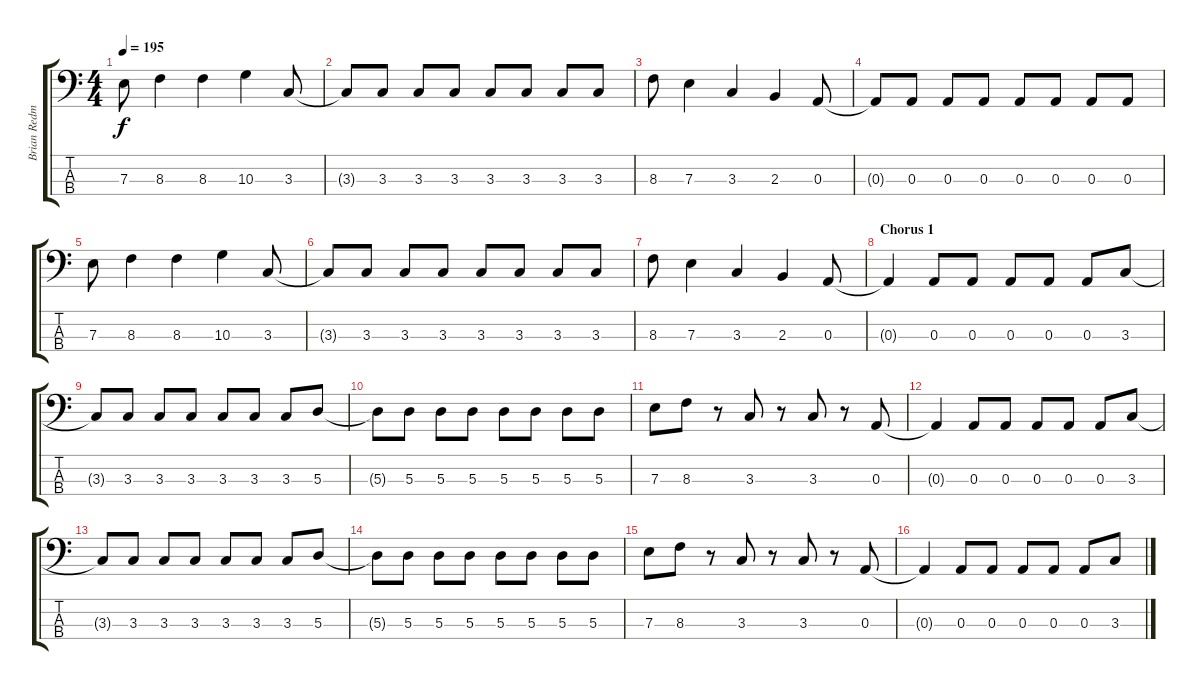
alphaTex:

\track ("Brian Redman" "Brian Redm") {instrument electricbassfinger}
\staff {score tabs}
\tuning (G2 D2 A1 E1) {hide}
\ts (4 4)
\tempo 195
\clef f4
\ks c
7.3.8{dy f} 8.3.4 8.3.4 10.3.4 3.3.8 |
3.3{t}.8 3.3.8 3.3.8 3.3.8 3.3.8 3.3.8 3.3.8 3.3.8 |
8.3.8 7.3.4 3.3.4 2.3.4 0.3.8 |
0.3{t}.8 0.3.8 0.3.8 0.3.8 0.3.8 0.3.8 0.3.8 0.3.8 |
7.3.8 8.3.4 8.3.4 10.3.4 3.3.8 |
3.3{t}.8 3.3.8 3.3.8 3.3.8 3.3.8 3.3.8 3.3.8 3.3.8 |
8.3.8 7.3.4 3.3.4 2.3.4 0.3.8 |
\section ("" "Chorus 1")
0.3{t}.4 0.3.8 0.3.8 0.3.8 0.3.8 0.3.8 3.3.8 |
3.3{t}.8 3.3.8 3.3.8 3.3.8 3.3.8 3.3.8 3.3.8 5.3.8 |
5.3{t}.8 5.3.8 5.3.8 5.3.8 5.3.8 5.3.8 5.3.8 5.3.8 |
7.3.8 8.3.8 r.8 3.3.8 r.8 3.3.8 r.8 0.3.8 |
0.3{t}.4 0.3.8 0.3.8 0.3.8 0.3.8 0.3.8 3.3.8 |
3.3{t}.8 3.3.8 3.3.8 3.3.8 3.3.8 3.3.8 3.3.8 5.3.8 |
5.3{t}.8 5.3.8 5.3.8 5.3.8 5.3.8 5.3.8 5.3.8 5.3.8 |
7.3.8 8.3.8 r.8 3.3.8 r.8 3.3.8 r.8 0.3.8 |
0.3{t}.4 0.3.8 0.3.8 0.3.8 0.3.8 0.3.8 3.3.8
